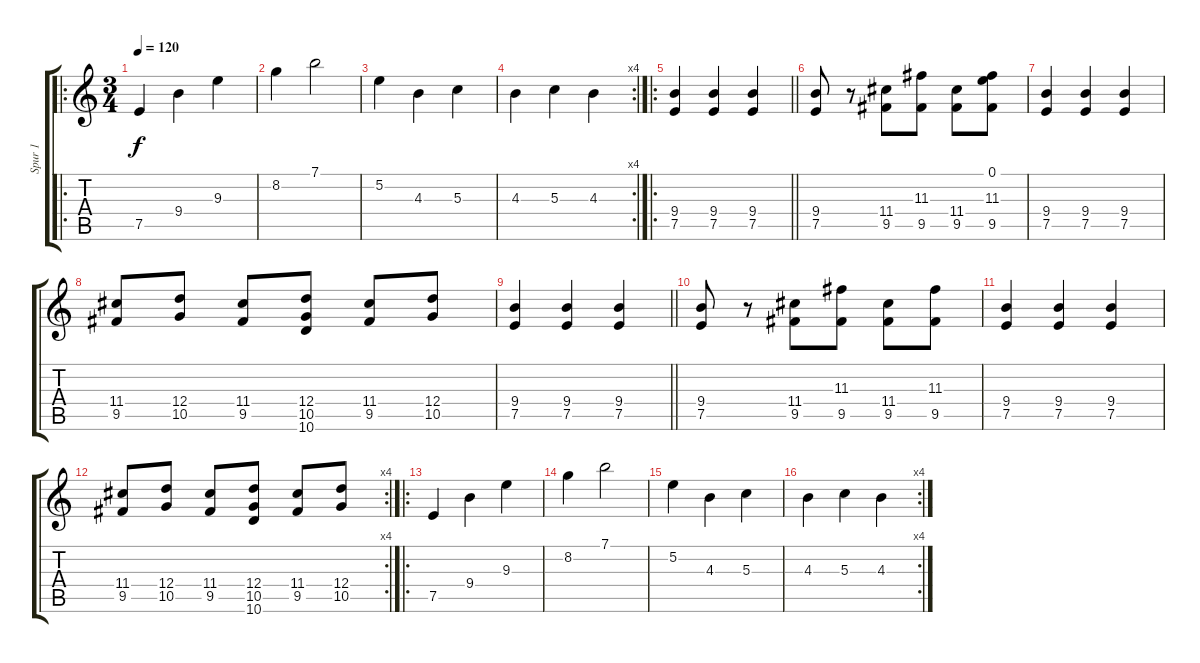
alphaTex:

\track ("Spur 1" "Spur 1") {instrument electricguitarjazz}
\staff {score tabs}
\tuning (E4 B3 G3 D3 A2 E2) {hide}
\ro
\ts (3 4)
\tempo 120
\clef g2
\ks c
7.5.4{dy f} 9.4.4 9.3.4 |
8.2.4 7.1.2 |
5.2.4 4.3.4 5.3.4 |
\rc 4
4.3.4 5.3.4 4.3.4 |
\ro
\barLineRight lightlight
(9.4 7.5).4 (9.4 7.5).4 (9.4 7.5).4 |
(9.4 7.5).8 r.8 (11.4 9.5).8 (11.3 9.5).8 (11.4 9.5).8 (0.1 11.3 9.5).8 |
(9.4 7.5).4 (9.4 7.5).4 (9.4 7.5).4 |
(11.4 9.5).8 (12.4 10.5).8 (11.4 9.5).8 (12.4 10.5 10.6).8 (11.4 9.5).8 (12.4 10.5).8 |
\barLineRight lightlight
(9.4 7.5).4 (9.4 7.5).4 (9.4 7.5).4 |
(9.4 7.5).8 r.8 (11.4 9.5).8 (11.3 9.5).8 (11.4 9.5).8 (11.3 9.5).8 |
(9.4 7.5).4 (9.4 7.5).4 (9.4 7.5).4 |
\rc 4
(11.4 9.5).8 (12.4 10.5).8 (11.4 9.5).8 (12.4 10.5 10.6).8 (11.4 9.5).8 (12.4 10.5).8 |
\ro
7.5.4 9.4.4 9.3.4 |
8.2.4 7.1.2 |
5.2.4 4.3.4 5.3.4 |
\rc 4
4.3.4 5.3.4 4.3.4
